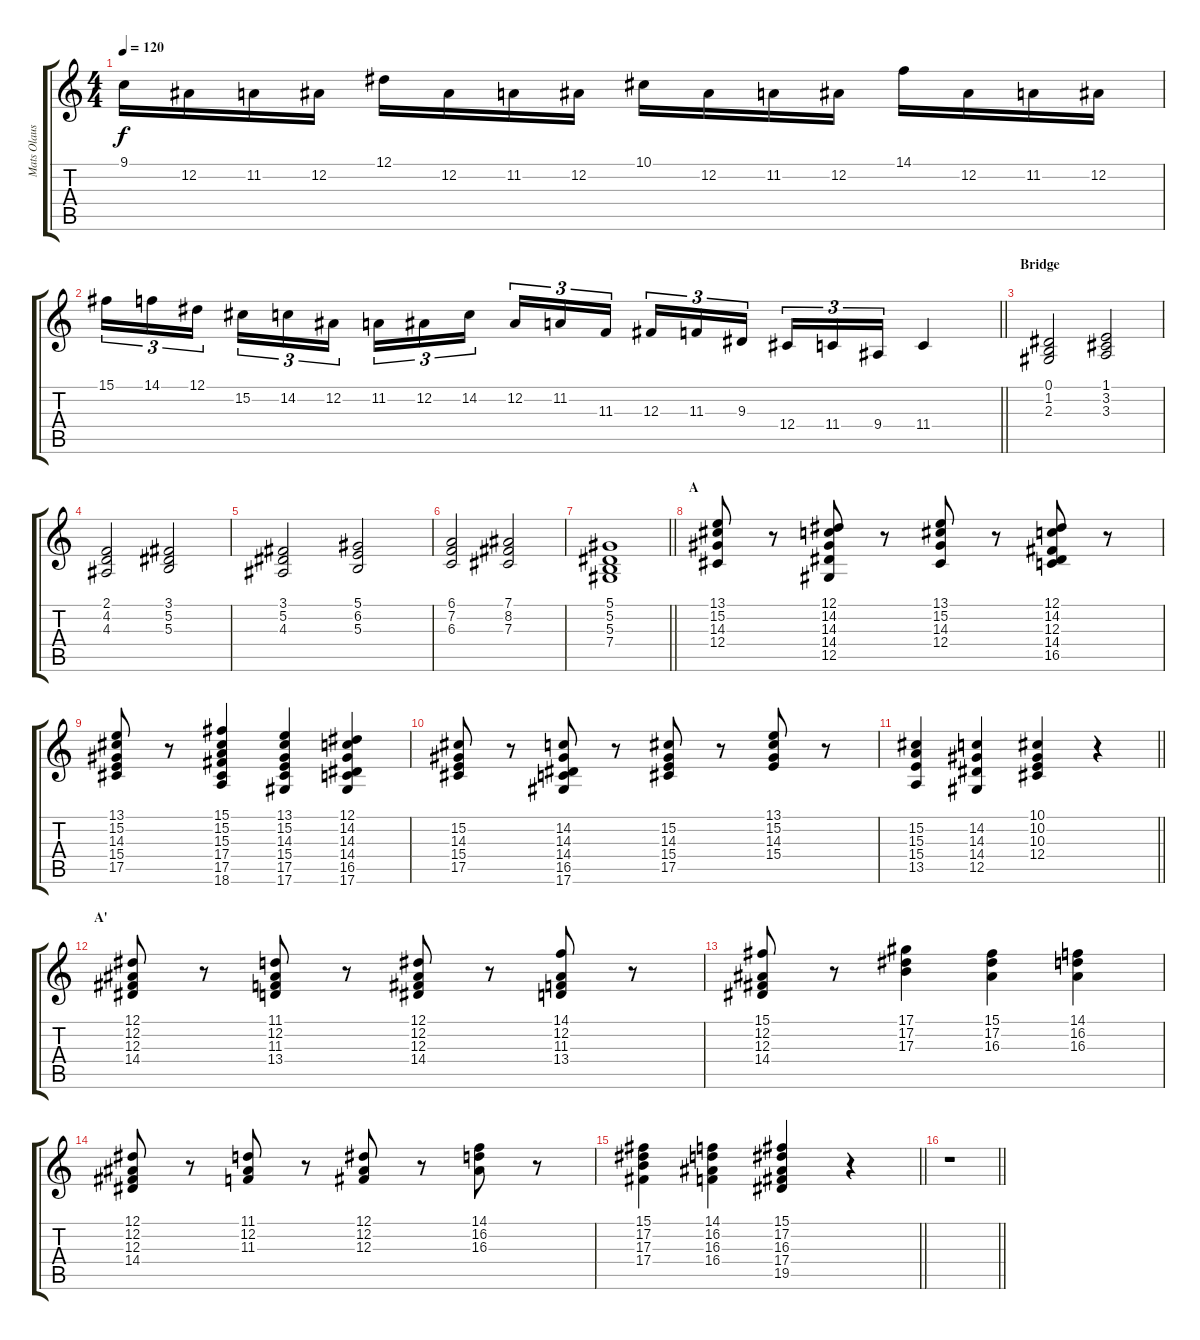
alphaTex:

\track ("Mats Olausson" "Mats Olaus") {instrument stringensemble1}
\staff {score tabs}
\tuning (Eb4 Bb3 Gb3 Db3 Ab2 Eb2) {hide}
\ts (4 4)
\tempo 120
\clef g2
\ks c
9.1.16{dy f} 12.2.16 11.2.16 12.2.16 12.1.16 12.2.16 11.2.16 12.2.16 10.1.16 12.2.16 11.2.16 12.2.16 14.1.16 12.2.16 11.2.16 12.2.16 |
\barLineRight lightlight
15.1.16{tu (3 2)} 14.1.16{tu (3 2)} 12.1.16{tu (3 2) beam splitsecondary} 15.2.16{tu (3 2)} 14.2.16{tu (3 2)} 12.2.16{tu (3 2)} 11.2.16{tu (3 2)} 12.2.16{tu (3 2)} 14.2.16{tu (3 2) beam splitsecondary} 12.2.16{tu (3 2)} 11.2.16{tu (3 2)} 11.3.16{tu (3 2)} 12.3.16{tu (3 2)} 11.3.16{tu (3 2)} 9.3.16{tu (3 2) beam splitsecondary} 12.4.16{tu (3 2)} 11.4.16{tu (3 2)} 9.4.16{tu (3 2)} 11.4.4 |
\section ("" "Bridge")
(0.1 1.2 2.3).2 (1.1 3.2 3.3).2 |
(2.1 4.2 4.3).2 (3.1 5.2 5.3).2 |
(3.1 5.2 4.3).2 (5.1 6.2 5.3).2 |
(6.1 7.2 6.3).2 (7.1 8.2 7.3).2 |
\barLineRight lightlight
(5.1 5.2 5.3 7.4).1 |
\section ("" "A")
(13.1 15.2 14.3 12.4).8 r.8 (12.1 14.2 14.3 14.4 12.5).8 r.8 (13.1 15.2 14.3 12.4).8 r.8 (12.1 14.2 12.3 14.4 16.5).8 r.8 |
(13.1 15.2 14.3 15.4 17.5).8 r.8 (15.1 15.2 15.3 17.4 17.5 18.6).4 (13.1 15.2 14.3 15.4 17.5 17.6).4 (12.1 14.2 14.3 14.4 16.5 17.6).4 |
(15.2 14.3 15.4 17.5).8 r.8 (14.2 14.3 14.4 16.5 17.6).8 r.8 (15.2 14.3 15.4 17.5).8 r.8 (13.1 15.2 14.3 15.4).8 r.8 |
\barLineRight lightlight
(15.2 15.3 15.4 13.5).4 (14.2 14.3 14.4 12.5).4 (10.1 10.2 10.3 12.4).4 r.4 |
\section ("" "A'")
(12.1 12.2 12.3 14.4).8 r.8 (11.1 12.2 11.3 13.4).8 r.8 (12.1 12.2 12.3 14.4).8 r.8 (14.1 12.2 11.3 13.4).8 r.8 |
(15.1 12.2 12.3 14.4).8 r.8 (17.1 17.2 17.3).4 (15.1 17.2 16.3).4 (14.1 16.2 16.3).4 |
(12.1 12.2 12.3 14.4).8 r.8 (11.1 12.2 11.3).8 r.8 (12.1 12.2 12.3).8 r.8 (14.1 16.2 16.3).8 r.8 |
\barLineRight lightlight
(15.1 17.2 17.3 17.4).4 (14.1 16.2 16.3 16.4).4 (15.1 17.2 16.3 17.4 19.5).4 r.4 |
\barLineRight lightlight
r.1
